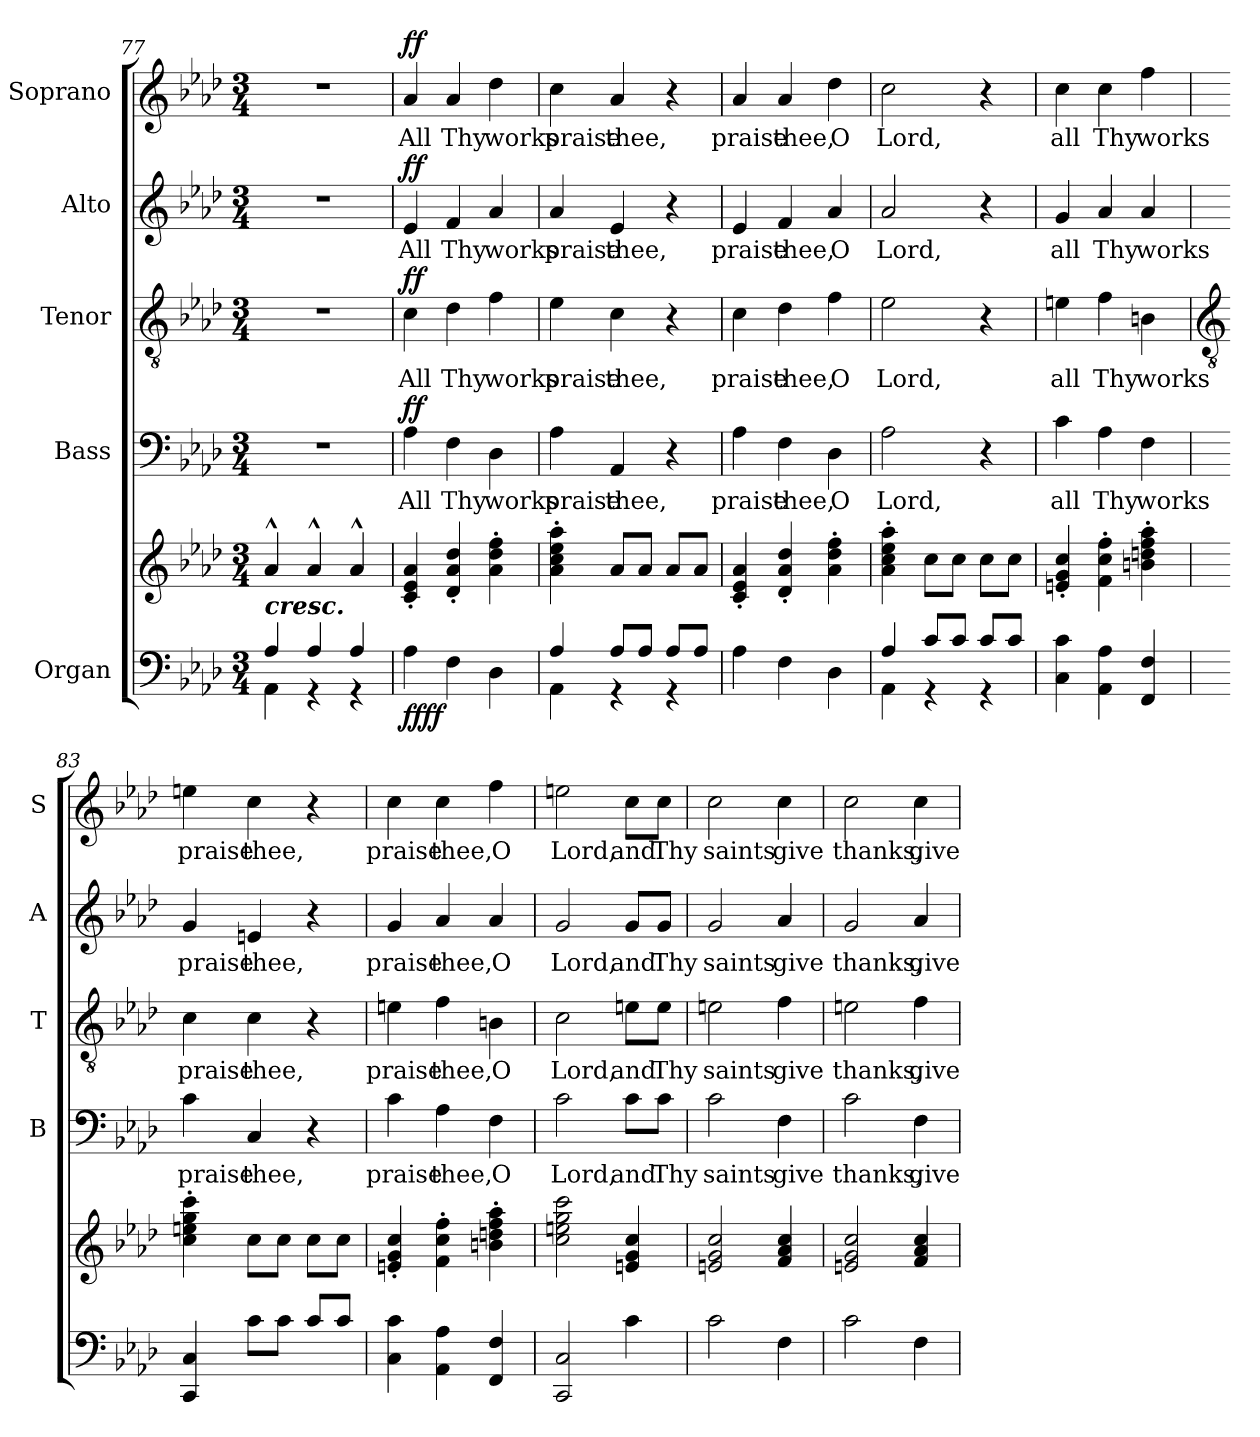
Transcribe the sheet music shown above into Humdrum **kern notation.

**kern	**kern	**dynam	**kern	**text	**dynam	**kern	**text	**dynam	**kern	**text	**dynam	**kern	**text	**dynam
*part5	*part5	*part5	*part4	*part4	*part4	*part3	*part3	*part3	*part2	*part2	*part2	*part1	*part1	*part1
*staff6	*staff5	*staff5/6	*staff4	*staff4	*staff4	*staff3	*staff3	*staff3	*staff2	*staff2	*staff2	*staff1	*staff1	*staff1
*I"Organ	*	*	*I"Bass	*	*	*I"Tenor	*	*	*I"Alto	*	*	*I"Soprano	*	*
*	*	*	*I'B	*	*	*I'T	*	*	*I'A	*	*	*I'S	*	*
*clefF4	*clefG2	*	*clefF4	*	*	*clefGv2	*	*	*clefG2	*	*	*clefG2	*	*
*k[b-e-a-d-]	*k[b-e-a-d-]	*	*k[b-e-a-d-]	*	*	*k[b-e-a-d-]	*	*	*k[b-e-a-d-]	*	*	*k[b-e-a-d-]	*	*
*A-:	*A-:	*	*A-:	*	*	*A-:	*	*	*A-:	*	*	*A-:	*	*
*M3/4	*M3/4	*	*M3/4	*	*	*M3/4	*	*	*M3/4	*	*	*M3/4	*	*
=77	=77	=77	=77	=77	=77	=77	=77	=77	=77	=77	=77	=77	=77	=77
*^	*	*	*	*	*	*	*	*	*	*	*	*	*	*
!LO:TX:a:Bi:t=cresc.	!	!	!	!	!	!	!	!	!	!	!	!	!	!	!
!	!	!	!	!LO:N:vis=1	!	!	!LO:N:vis=1	!	!	!LO:N:vis=1	!	!	!LO:N:vis=1	!	!
4A-/	4AA-\	4a-^^/	.	2.r	.	.	2.r	.	.	2.r	.	.	2.r	.	.
4A-/	4r	4a-^^/	.	.	.	.	.	.	.	.	.	.	.	.	.
4A-/	4r	4a-^^/	.	.	.	.	.	.	.	.	.	.	.	.	.
=78	=78	=78	=78	=78	=78	=78	=78	=78	=78	=78	=78	=78	=78	=78	=78
!	!	!	!LO:DY:b=2	!	!LO:LY:b	!	!	!LO:LY:b	!	!	!LO:LY:b	!	!	!LO:LY:b	!
!	!	!	!LO:DY:n=1:b	!	!	!LO:DY:b	!	!	!LO:DY:b	!	!	!LO:DY:b	!	!	!LO:DY:b
4A-\	2.ryy	4c/' 4e-/' 4a-/'	ff ff	4A-\	All	ff	4c\	All	ff	4e-/	All	ff	4a-/	All	ff
!	!	!	!	!	!LO:LY:b	!	!	!LO:LY:b	!	!	!LO:LY:b	!	!	!LO:LY:b	!
4F\	.	4d-/' 4a-/' 4dd-/'	.	4F\	Thy	.	4d-\	Thy	.	4f/	Thy	.	4a-/	Thy	.
!	!	!	!	!	!LO:LY:b	!	!	!LO:LY:b	!	!	!LO:LY:b	!	!	!LO:LY:b	!
4D-\	.	4a-\' 4dd-\' 4ff\'	.	4D-\	works	.	4f\	works	.	4a-/	works	.	4dd-\	works	.
=79	=79	=79	=79	=79	=79	=79	=79	=79	=79	=79	=79	=79	=79	=79	=79
!	!	!	!	!	!LO:LY:b	!	!	!LO:LY:b	!	!	!LO:LY:b	!	!	!LO:LY:b	!
4A-/	4AA-\	4a-\' 4cc\' 4ee-\' 4aa-\'	.	4A-\	praise	.	4e-\	praise	.	4a-/	praise	.	4cc\	praise	.
!	!	!	!	!	!LO:LY:b	!	!	!LO:LY:b	!	!	!LO:LY:b	!	!	!LO:LY:b	!
8A-/L	4r	8a-/L	.	4AA-/	thee,	.	4c\	thee,	.	4e-/	thee,	.	4a-/	thee,	.
8A-/J	.	8a-/J	.	.	.	.	.	.	.	.	.	.	.	.	.
8A-/L	4r	8a-/L	.	4r	.	.	4r	.	.	4r	.	.	4r	.	.
8A-/J	.	8a-/J	.	.	.	.	.	.	.	.	.	.	.	.	.
=80	=80	=80	=80	=80	=80	=80	=80	=80	=80	=80	=80	=80	=80	=80	=80
!	!	!	!	!	!LO:LY:b	!	!	!LO:LY:b	!	!	!LO:LY:b	!	!	!LO:LY:b	!
4A-\	2.ryy	4c/' 4e-/' 4a-/'	.	4A-\	praise	.	4c\	praise	.	4e-/	praise	.	4a-/	praise	.
!	!	!	!	!	!LO:LY:b	!	!	!LO:LY:b	!	!	!LO:LY:b	!	!	!LO:LY:b	!
4F\	.	4d-/' 4a-/' 4dd-/'	.	4F\	thee,	.	4d-\	thee,	.	4f/	thee,	.	4a-/	thee,	.
!	!	!	!	!	!LO:LY:b	!	!	!LO:LY:b	!	!	!LO:LY:b	!	!	!LO:LY:b	!
4D-\	.	4a-\' 4dd-\' 4ff\'	.	4D-\	O	.	4f\	O	.	4a-/	O	.	4dd-\	O	.
=81	=81	=81	=81	=81	=81	=81	=81	=81	=81	=81	=81	=81	=81	=81	=81
!	!	!	!	!	!LO:LY:b	!	!	!LO:LY:b	!	!	!LO:LY:b	!	!	!LO:LY:b	!
4A-/	4AA-\	4a-\' 4cc\' 4ee-\' 4aa-\'	.	2A-\	Lord,	.	2e-\	Lord,	.	2a-/	Lord,	.	2cc\	Lord,	.
8c/L	4r	8cc\L	.	.	.	.	.	.	.	.	.	.	.	.	.
8c/J	.	8cc\J	.	.	.	.	.	.	.	.	.	.	.	.	.
8c/L	4r	8cc\L	.	4r	.	.	4r	.	.	4r	.	.	4r	.	.
8c/J	.	8cc\J	.	.	.	.	.	.	.	.	.	.	.	.	.
=82	=82	=82	=82	=82	=82	=82	=82	=82	=82	=82	=82	=82	=82	=82	=82
!	!LO:N:vis=1	!	!	!	!LO:LY:b	!	!	!LO:LY:b	!	!	!LO:LY:b	!	!	!LO:LY:b	!
4C\ 4c\	2.ryy	4en/' 4g/' 4cc/'	.	4c\	all	.	4en\	all	.	4g/	all	.	4cc\	all	.
!	!	!	!	!	!LO:LY:b	!	!	!LO:LY:b	!	!	!LO:LY:b	!	!	!LO:LY:b	!
4AA-\ 4A-\	.	4f\' 4cc\' 4ff\'	.	4A-\	Thy	.	4f\	Thy	.	4a-/	Thy	.	4cc\	Thy	.
!	!	!	!	!	!LO:LY:b	!	!	!LO:LY:b	!	!	!LO:LY:b	!	!	!LO:LY:b	!
4FF/ 4F/	.	4bn\' 4ddn\' 4ff\' 4aa-\'	.	4F\	works	.	4Bn\	works	.	4a-/	works	.	4ff\	works	.
*v	*v	*	*	*	*	*	*	*	*	*	*	*	*	*	*
!!LO:LB:g=z
=83	=83	=83	=83	=83	=83	=83	=83	=83	=83	=83	=83	=83	=83	=83
*	*	*	*	*	*	*clefGv2	*	*	*	*	*	*	*	*
!	!	!	!	!LO:LY:b	!	!	!LO:LY:b	!	!	!LO:LY:b	!	!	!LO:LY:b	!
4CC/ 4C/	4cc\' 4een\' 4gg\' 4ccc\'	.	4c\	praise	.	4c\	praise	.	4g/	praise	.	4een\	praise	.
!	!	!	!	!LO:LY:b	!	!	!LO:LY:b	!	!	!LO:LY:b	!	!	!LO:LY:b	!
8c\L	8cc\L	.	4C/	thee,	.	4c\	thee,	.	4en/	thee,	.	4cc\	thee,	.
8c\J	8cc\J	.	.	.	.	.	.	.	.	.	.	.	.	.
8c\L	8cc\L	.	4r	.	.	4r	.	.	4r	.	.	4r	.	.
8c/J	8cc\J	.	.	.	.	.	.	.	.	.	.	.	.	.
=84	=84	=84	=84	=84	=84	=84	=84	=84	=84	=84	=84	=84	=84	=84
!	!	!	!	!LO:LY:b	!	!	!LO:LY:b	!	!	!LO:LY:b	!	!	!LO:LY:b	!
4C\ 4c\	4en/' 4g/' 4cc/'	.	4c\	praise	.	4en\	praise	.	4g/	praise	.	4cc\	praise	.
!	!	!	!	!LO:LY:b	!	!	!LO:LY:b	!	!	!LO:LY:b	!	!	!LO:LY:b	!
4AA-\ 4A-\	4f\' 4cc\' 4ff\'	.	4A-\	thee,	.	4f\	thee,	.	4a-/	thee,	.	4cc\	thee,	.
!	!	!	!	!LO:LY:b	!	!	!LO:LY:b	!	!	!LO:LY:b	!	!	!LO:LY:b	!
4FF/ 4F/	4bn\' 4ddn\' 4ff\' 4aa-\'	.	4F\	O	.	4Bn\	O	.	4a-/	O	.	4ff\	O	.
=85	=85	=85	=85	=85	=85	=85	=85	=85	=85	=85	=85	=85	=85	=85
!	!	!	!	!LO:LY:b	!	!	!LO:LY:b	!	!	!LO:LY:b	!	!	!LO:LY:b	!
2CC 2C	2cc\ 2een\ 2gg\ 2ccc\	.	2c\	Lord,	.	2c\	Lord,	.	2g/	Lord,	.	2een\	Lord,	.
!	!	!	!	!LO:LY:b	!	!	!LO:LY:b	!	!	!LO:LY:b	!	!	!LO:LY:b	!
4c\	4en/ 4g/ 4cc/	.	8c\L	and	.	8en\L	and	.	8g/L	and	.	8cc\L	and	.
!	!	!	!	!LO:LY:b	!	!	!LO:LY:b	!	!	!LO:LY:b	!	!	!LO:LY:b	!
.	.	.	8c\J	Thy	.	8e\J	Thy	.	8g/J	Thy	.	8cc\J	Thy	.
=86	=86	=86	=86	=86	=86	=86	=86	=86	=86	=86	=86	=86	=86	=86
!	!	!	!	!LO:LY:b	!	!	!LO:LY:b	!	!	!LO:LY:b	!	!	!LO:LY:b	!
2c\	2en/ 2g/ 2cc/	.	2c\	saints	.	2en\	saints	.	2g/	saints	.	2cc\	saints	.
!	!	!	!	!LO:LY:b	!	!	!LO:LY:b	!	!	!LO:LY:b	!	!	!LO:LY:b	!
4F\	4f/ 4a-/ 4cc/	.	4F\	give	.	4f\	give	.	4a-/	give	.	4cc\	give	.
=87	=87	=87	=87	=87	=87	=87	=87	=87	=87	=87	=87	=87	=87	=87
!	!	!	!	!LO:LY:b	!	!	!LO:LY:b	!	!	!LO:LY:b	!	!	!LO:LY:b	!
2c\	2en/ 2g/ 2cc/	.	2c\	thanks,	.	2en\	thanks,	.	2g/	thanks,	.	2cc\	thanks,	.
!	!	!	!	!LO:LY:b	!	!	!LO:LY:b	!	!	!LO:LY:b	!	!	!LO:LY:b	!
4F\	4f/ 4a-/ 4cc/	.	4F\	give	.	4f\	give	.	4a-/	give	.	4cc\	give	.
=	=	=	=	=	=	=	=	=	=	=	=	=	=	=
*-	*-	*-	*-	*-	*-	*-	*-	*-	*-	*-	*-	*-	*-	*-
